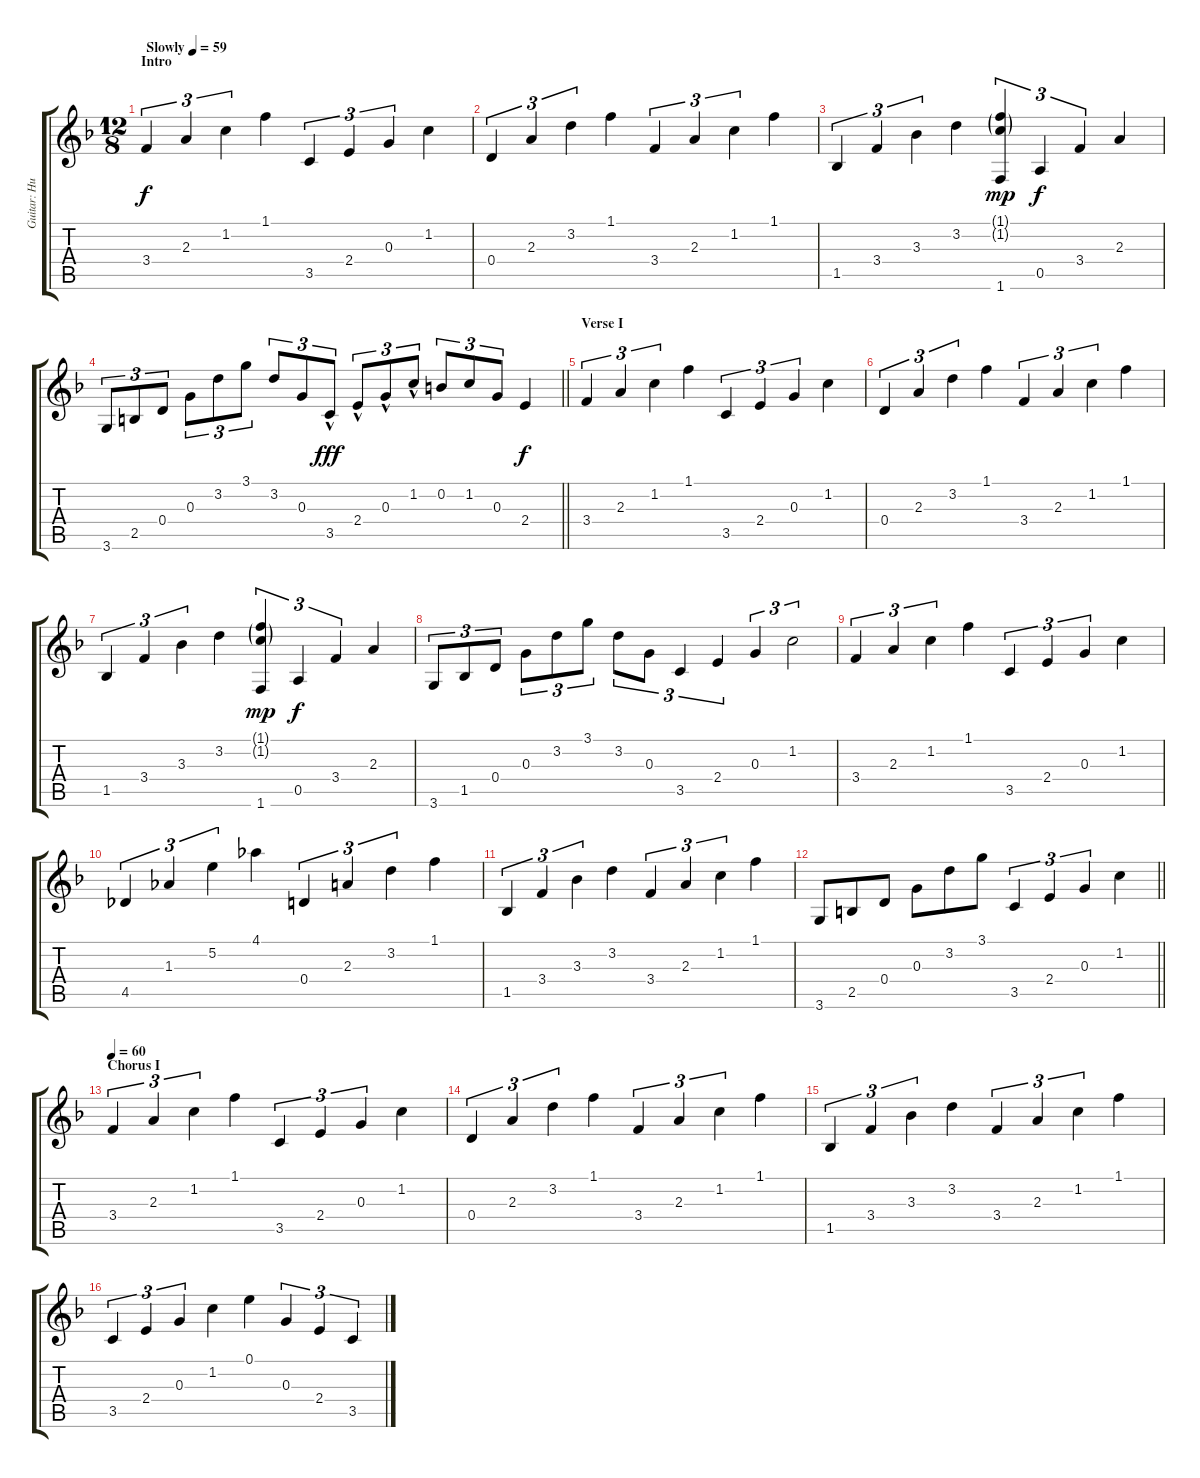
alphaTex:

\track ("Guitar: Hugh" "Guitar: Hu") {instrument electricguitarjazz}
\staff {score tabs}
\tuning (E4 B3 G3 D3 A2 E2) {hide}
\ts (12 8)
\section ("" "Intro")
\tempo (59 "Slowly")
\clef g2
\ks f
3.4.4{tu (3 2) dy f instrument electricguitarjazz} 2.3.4{tu (3 2)} 1.2.4{tu (3 2)} 1.1.4 3.5.4{tu (3 2)} 2.4.4{tu (3 2)} 0.3.4{tu (3 2)} 1.2.4 |
0.4.4{tu (3 2)} 2.3.4{tu (3 2)} 3.2.4{tu (3 2)} 1.1.4 3.4.4{tu (3 2)} 2.3.4{tu (3 2)} 1.2.4{tu (3 2)} 1.1.4 |
1.5.4{tu (3 2)} 3.4.4{tu (3 2)} 3.3.4{tu (3 2)} 3.2.4 (1.1{g} 1.2{g} 1.6).4{tu (3 2) dy mp} 0.5.4{tu (3 2) dy f} 3.4.4{tu (3 2)} 2.3.4 |
\barLineRight lightlight
3.6.8{tu (3 2)} 2.5.8{tu (3 2)} 0.4.8{tu (3 2)} 0.3.8{tu (3 2)} 3.2.8{tu (3 2)} 3.1.8{tu (3 2)} 3.2.8{tu (3 2)} 0.3.8{tu (3 2)} 3.5{hac}.8{tu (3 2) dy fff} 2.4{hac}.8{tu (3 2)} 0.3{hac}.8{tu (3 2)} 1.2{hac}.8{tu (3 2)} 0.2.8{tu (3 2)} 1.2.8{tu (3 2)} 0.3.8{tu (3 2)} 2.4.4{dy f} |
\section ("" "Verse I")
3.4.4{tu (3 2)} 2.3.4{tu (3 2)} 1.2.4{tu (3 2)} 1.1.4 3.5.4{tu (3 2)} 2.4.4{tu (3 2)} 0.3.4{tu (3 2)} 1.2.4 |
0.4.4{tu (3 2)} 2.3.4{tu (3 2)} 3.2.4{tu (3 2)} 1.1.4 3.4.4{tu (3 2)} 2.3.4{tu (3 2)} 1.2.4{tu (3 2)} 1.1.4 |
1.5.4{tu (3 2)} 3.4.4{tu (3 2)} 3.3.4{tu (3 2)} 3.2.4 (1.1{g} 1.2{g} 1.6).4{tu (3 2) dy mp} 0.5.4{tu (3 2) dy f} 3.4.4{tu (3 2)} 2.3.4 |
3.6.8{tu (3 2)} 1.5.8{tu (3 2)} 0.4.8{tu (3 2)} 0.3.8{tu (3 2)} 3.2.8{tu (3 2)} 3.1.8{tu (3 2)} 3.2.8{tu (3 2)} 0.3.8{tu (3 2)} 3.5.4{tu (3 2)} 2.4.4{tu (3 2)} 0.3.4{tu (3 2)} 1.2.2{tu (3 2)} |
3.4.4{tu (3 2)} 2.3.4{tu (3 2)} 1.2.4{tu (3 2)} 1.1.4 3.5.4{tu (3 2)} 2.4.4{tu (3 2)} 0.3.4{tu (3 2)} 1.2.4 |
4.5.4{tu (3 2)} 1.3.4{tu (3 2)} 5.2.4{tu (3 2)} 4.1.4 0.4.4{tu (3 2)} 2.3.4{tu (3 2)} 3.2.4{tu (3 2)} 1.1.4 |
1.5.4{tu (3 2)} 3.4.4{tu (3 2)} 3.3.4{tu (3 2)} 3.2.4 3.4.4{tu (3 2)} 2.3.4{tu (3 2)} 1.2.4{tu (3 2)} 1.1.4 |
\barLineRight lightlight
3.6.8 2.5.8 0.4.8 0.3.8 3.2.8 3.1.8 3.5.4{tu (3 2)} 2.4.4{tu (3 2)} 0.3.4{tu (3 2)} 1.2.4 |
\section ("" "Chorus I")
\tempo 60
3.4.4{tu (3 2)} 2.3.4{tu (3 2)} 1.2.4{tu (3 2)} 1.1.4 3.5.4{tu (3 2)} 2.4.4{tu (3 2)} 0.3.4{tu (3 2)} 1.2.4 |
0.4.4{tu (3 2)} 2.3.4{tu (3 2)} 3.2.4{tu (3 2)} 1.1.4 3.4.4{tu (3 2)} 2.3.4{tu (3 2)} 1.2.4{tu (3 2)} 1.1.4 |
1.5.4{tu (3 2)} 3.4.4{tu (3 2)} 3.3.4{tu (3 2)} 3.2.4 3.4.4{tu (3 2)} 2.3.4{tu (3 2)} 1.2.4{tu (3 2)} 1.1.4 |
3.5.4{tu (3 2)} 2.4.4{tu (3 2)} 0.3.4{tu (3 2)} 1.2.4 0.1.4 0.3.4{tu (3 2)} 2.4.4{tu (3 2)} 3.5.4{tu (3 2)}
